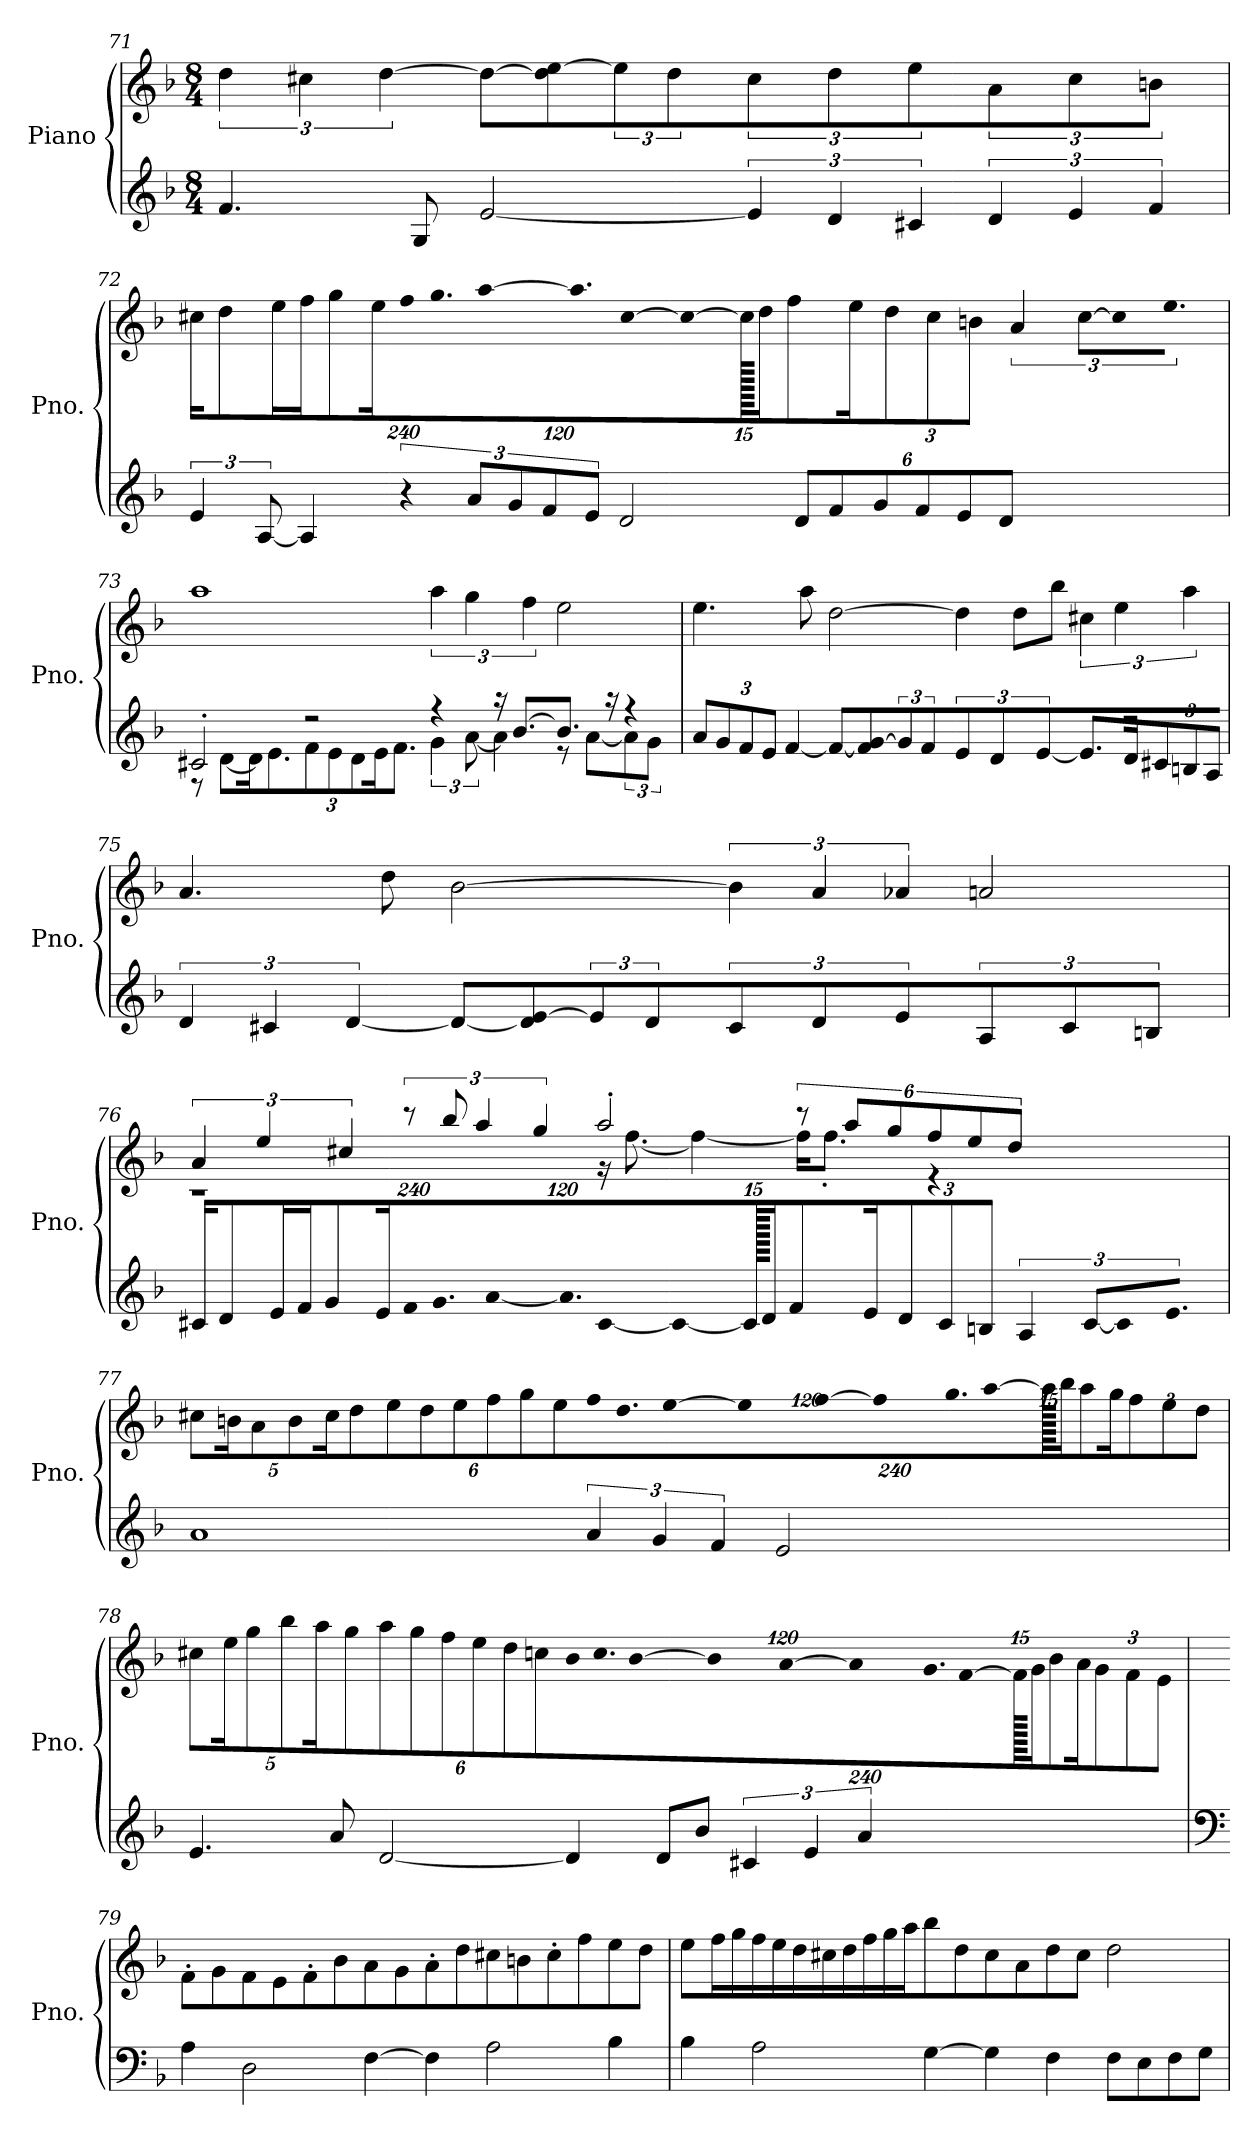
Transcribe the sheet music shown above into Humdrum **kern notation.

**kern	**kern
*part1	*part1
*staff2	*staff1
*I"Piano	*
*I'Pno.	*
!!LO:LB:g=z
*clefG2	*clefG2
*k[b-]	*k[b-]
*M8/4	*M8/4
=71	=71
4.f/	6dd\
.	6cc#X\
.	[6dd\
8G/	.
[2e/	8dd\L_
.	8dd\] [8ee\
.	12ee\J]
.	6dd\
6e/]	6cc#\
6d/	6dd\
6c#X/	6ee\
6d/	6a/
6e/	6cc#\
6f/	6bn\
=72	=72
6e/	16cc#X\KL
.	8dd\
[12A/	.
.	16ee\L
4A/]	16ff\J
.	8gg\
.	16ee\L
*	*Xbrackettup
!	!LO:N:vis=16
6r	1920%137ff\
!	!LO:N:vis=16.
.	960%103gg\
12a/L	.
!	!LO:N:vis=32
.	[640%23aa\K
!	!LO:N:vis=16.
.	960%103aa\]
*Xbrackettup	*
12g/	.
!	!LO:N:vis=32
.	[640%23cc#\JK
12f/	.
.	640%91cc#\_
12e/J	.
2d/	1920cc#\]
.	16dd\K
.	8ff\
.	16ee\K
.	12dd\
.	12cc#\
.	12bn\J
12d/L	.
*	*brackettup
.	6a/
12f/	.
12g/	.
.	[12cc#\L
12f/	.
.	16cc#\K]
.	8.ee\J
12e/	.
12d/J	.
1920ryy	.
!!LO:LB:g=z
=73	=73
*^	*
2c#X'/	8r	1aa
.	[8d\L	.
.	16d\K]	.
.	8.e\	.
2r	12f\	.
.	12e\	.
.	12d\	.
.	16e\K	.
.	8.f\J	.
*	*brackettup	*
4r	6g\	6aa\
.	[12a\	6gg\
16r	4a\]	.
[8.b-/L	.	.
.	.	6ff\
8.b-/J]	8r	2ee\
.	[8a\L	.
16r	.	.
4r	12a\J]	.
.	6g\	.
*v	*v	*
=74	=74
*Xbrackettup	*
12a/L	4.ee\
12g/	.
12f/	.
*brackettup	*
12e/J	.
[6f/	.
.	8aa\
8f/L_	[2dd\
8f/] [8g/	.
12g/J]	.
6f/	.
6e/	4dd\]
6d/	.
.	8dd\L
[6e/	.
.	8bb-\J
8.e/L]	6cc#X\
.	6ee\
16d/K	.
*Xbrackettup	*
12c#X/	.
12Bn/	6aa\
12A/J	.
!!LO:LB:g=z
=75	=75
*brackettup	*
6d/	4.a/
6c#X/	.
[6d/	.
.	8dd\
8d/L_	[2b-\
8d/] [8e/	.
12e/J]	.
6d/	.
6c#/	6b-\]
6d/	6a/
6e/	6a-X/
6A/	2an/
6c#/	.
6Bn/	.
=76	=76
*	*^
16c#X/KL	6a/	1r
8d/	.	.
.	6ee/	.
16e/L	.	.
16f/J	.	.
8g/	.	.
.	6cc#X/	.
16e/L	.	.
*Xbrackettup	*	*
!LO:N:vis=16	!	!
1920%137f/	12r	.
!LO:N:vis=16.	!	!
960%103g/	.	.
.	12bb-/	.
.	6aa/	.
!LO:N:vis=32	!	!
[640%23a/K	.	.
!LO:N:vis=16.	!	!
960%103a/]	.	.
!LO:N:vis=32	!	!
[640%23c#/JK	.	.
.	6gg/	.
640%91c#/_	.	.
1920c#/]	2aa'/	16r
16d/K	.	.
.	.	[8.ff\
8f/	.	.
16e/K	.	.
.	.	4ff\_
12d/	.	.
12c#/	.	.
12Bn/J	.	.
.	12r	16ff\KL]
*brackettup	*	*
6A/	.	.
.	.	8.ff'\J
.	12aa/L	.
.	12gg/	.
[12c#/L	.	.
*	*Xbrackettup	*
.	12ff/	4r
16c#/K]	.	.
8.e/J	.	.
.	12ee/	.
.	12dd/J	.
.	1920ryy	1920ryy
*	*v	*v
!!LO:PB:g=z
=77	=77
1a	10cc#X\L
.	20bn\K
.	10a\
.	10b\
.	20cc#\K
.	10dd\
.	12ee\
.	12dd\
.	12ee\
.	12ff\
.	12gg\
.	12ee\
!	!LO:N:vis=16
6a/	1920%137ff\L
!	!LO:N:vis=16.
.	960%103dd\
6g/	.
!	!LO:N:vis=32
.	[640%23ee\L
!	!LO:N:vis=32
.	640%23ee\]
!	!LO:N:vis=32
.	[640%23ff\
!	!LO:N:vis=32
.	640%23ff\J]
!	!LO:N:vis=16.
.	960%103gg\
6f/	.
.	[128%9aa\
2e/	960aa\]
.	16bb-\J
.	8aa\
.	16gg\K
.	12ff\
.	12ee\
.	12dd\J
960ryy	.
!!LO:LB:g=z
=78	=78
4.e/	10cc#X\L
.	20ee\K
.	10gg\
.	10bb-\
.	20aa\K
8a/	.
.	10gg\
[2d/	12aa\
.	12gg\
.	12ff\
.	12ee\
.	12dd\
.	12ccn\
!	!LO:N:vis=16
4d/]	1920%137b-\L
!	!LO:N:vis=16.
.	960%103cc\
!	!LO:N:vis=32
.	[640%23b-\L
!	!LO:N:vis=32
.	640%23b-\]
8d/L	.
!	!LO:N:vis=32
.	[640%23a\
!	!LO:N:vis=32
.	640%23a\J]
!	!LO:N:vis=16.
.	960%103g\
8b-/J	.
.	[128%9f\
6c#X/	960f\]
.	16g\J
.	8b-\
6e/	.
.	16a\K
.	12g\
6a/	.
.	12f\
.	12e\J
960ryy	.
=79	=79
*clefF4	*
4A\	8f'\L
.	8g\
2D\	8f\
.	8e\
.	8f'\
.	8b-\
[4F\	8a\
.	8g\
4F\]	8a'\
.	8dd\
2A\	8cc#X\
.	8bn\
.	8cc#'\
.	8ff\
4B-\	8ee\
.	8dd\J
!!LO:LB:g=z
=80	=80
4B-\	8ee\L
.	16ff\L
.	16gg\
2A\	16ff\
.	16ee\
.	16dd\
.	16cc#X\
.	16dd\
.	16ff\
.	16gg\
.	16aa\J
[4G\	8bb-\
.	8dd\
4G\]	8cc#\
.	8a\
4F\	8dd\
.	8cc#\J
8F\L	2dd\
8E\	.
8F\	.
8G\J	.
=	=
*-	*-
